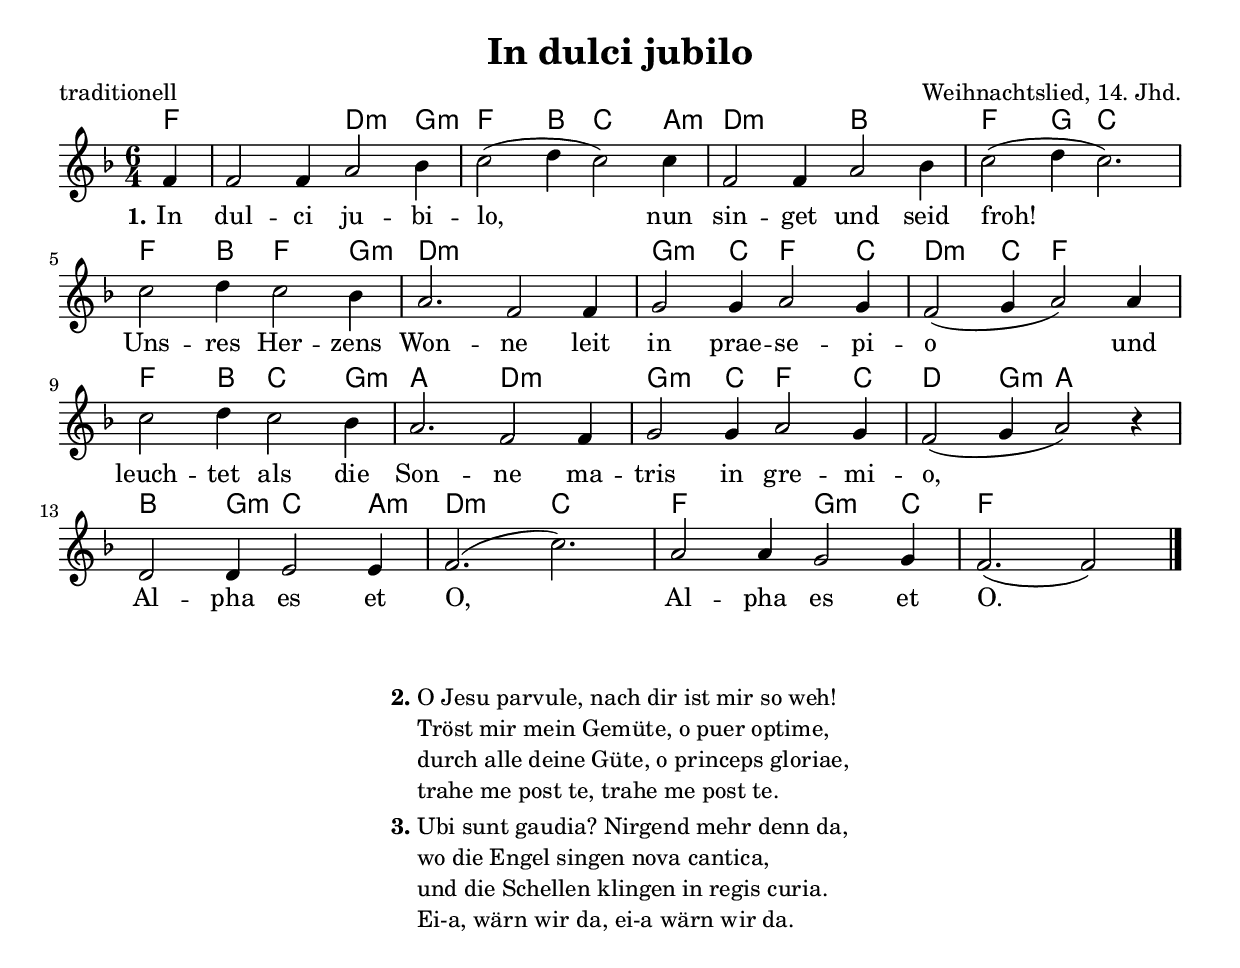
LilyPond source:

% ****************************************************************
% *** Created on Thu Feb 03 22:24:02 CET 2011 by Wolfgang Pilz ***
% ****************************************************************

% *** Vorspann                                                 ***
\version "2.12.3"
\include "deutsch.ly"
\include "default.ly"

%#(set-default-paper-size "a5")
%#(set-global-staff-size 16)

\header {
	title = "In dulci jubilo" 
 	composer = "Weihnachtslied, 14. Jhd." 	
 	poet = "traditionell" 
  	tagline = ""
}


% ****************************************************************
% *** Text und Melodie                                         ***
% ****************************************************************
 
Melodie = \relative c'         
  { 	
 % Type notes here 
	\partial 4		
        f4
        f2 f4 a2 b4
        c2( d4 c2) c4
        f,2 f4 a2 b4
        c2( d4 c2.)
        \break  
        c2 d4 c2 b4
        a2. f2 f4
        g2 g4 a2 g4
        f2(g4 a2) a4
        \break
        c2 d4 c2 b4
        a2. f2 f4
        g2 g4 a2 g4
        f2( g4 a2) r4
        \break
        d,2 d4 e2 e4
        f2.( c'2.)
        a2 a4 g2 g4
        f2.( f2) 
	\bar "|."
	}

Akkorde = \chordmode { \germanChords
	\set chordChanges = ##t
	f4 f2 f4 d2:m g4:m f2 b4 c2 a4:m d2.:m b2. f2 g4 c2.
	f2 b4 f2 g4:m d2.:m d2:m d4:m g2:m c4 f2 c4 d2:m c4 f2. f2 b4 c2 g4:m
        a2. d2.:m g2:m c4 f2 c4 d2 g4:m a2.
        b2 g4:m c2 a4:m d2.:m c2. f2. g2:m c4 f2. f2
	}

Text = \lyricmode {
        \set stanza = "1." In dul -- ci ju -- bi -- lo, 
        nun sin -- get und seid froh! 
        Uns -- res Her -- zens Won -- ne 
        leit in prae -- se -- pi -- o 
        und leuch -- tet als die Son -- ne 
        ma -- tris in gre -- mi -- o, 
        Al -- pha es et O, Al -- pha es et O.
}
% ****************************************************************
% *** Generierung                                              ***
% ****************************************************************

\score{
  <<
    \new ChordNames {\Akkorde}
    \new Voice = "Melodie" {
      %      \autoBeamOff
      \clef violin
      \key f \major
      \time 6/4
      \Melodie
    }
    \new Lyrics = Strophe \lyricsto Melodie \Text
  >>
  %\midi{}
}

\markup {
  \fill-line { \huge
    \hspace #0.1 
     \column {
	  \hspace #0.3 
      \line { \bold "2."
        \column {
   "O Jesu parvule, nach dir ist mir so weh!"
   "Tröst mir mein Gemüte, o puer optime,"
   "durch alle deine Güte, o princeps gloriae,"
   "trahe me post te, trahe me post te."
        }
      }
 
      \hspace #0.3 
      \line { \bold "3."
        \column {
        "Ubi sunt gaudia? Nirgend mehr denn da,"
        "wo die Engel singen nova cantica,"
        "und die Schellen klingen in regis curia."
        "Ei-a, wärn wir da, ei-a wärn wir da."
        }
      }
      
      %      \hspace #0.3 
      % \italic \smaller
      %\line { 
      %"Gesetzt von Wolfgang Pilz"
      %        \general-align #Y #DOWN {
      %        \epsfile #X #3 #"publicdomain.eps"
    %}
  %}      
         
     }
     
  \hspace #0.1 
  }
}
